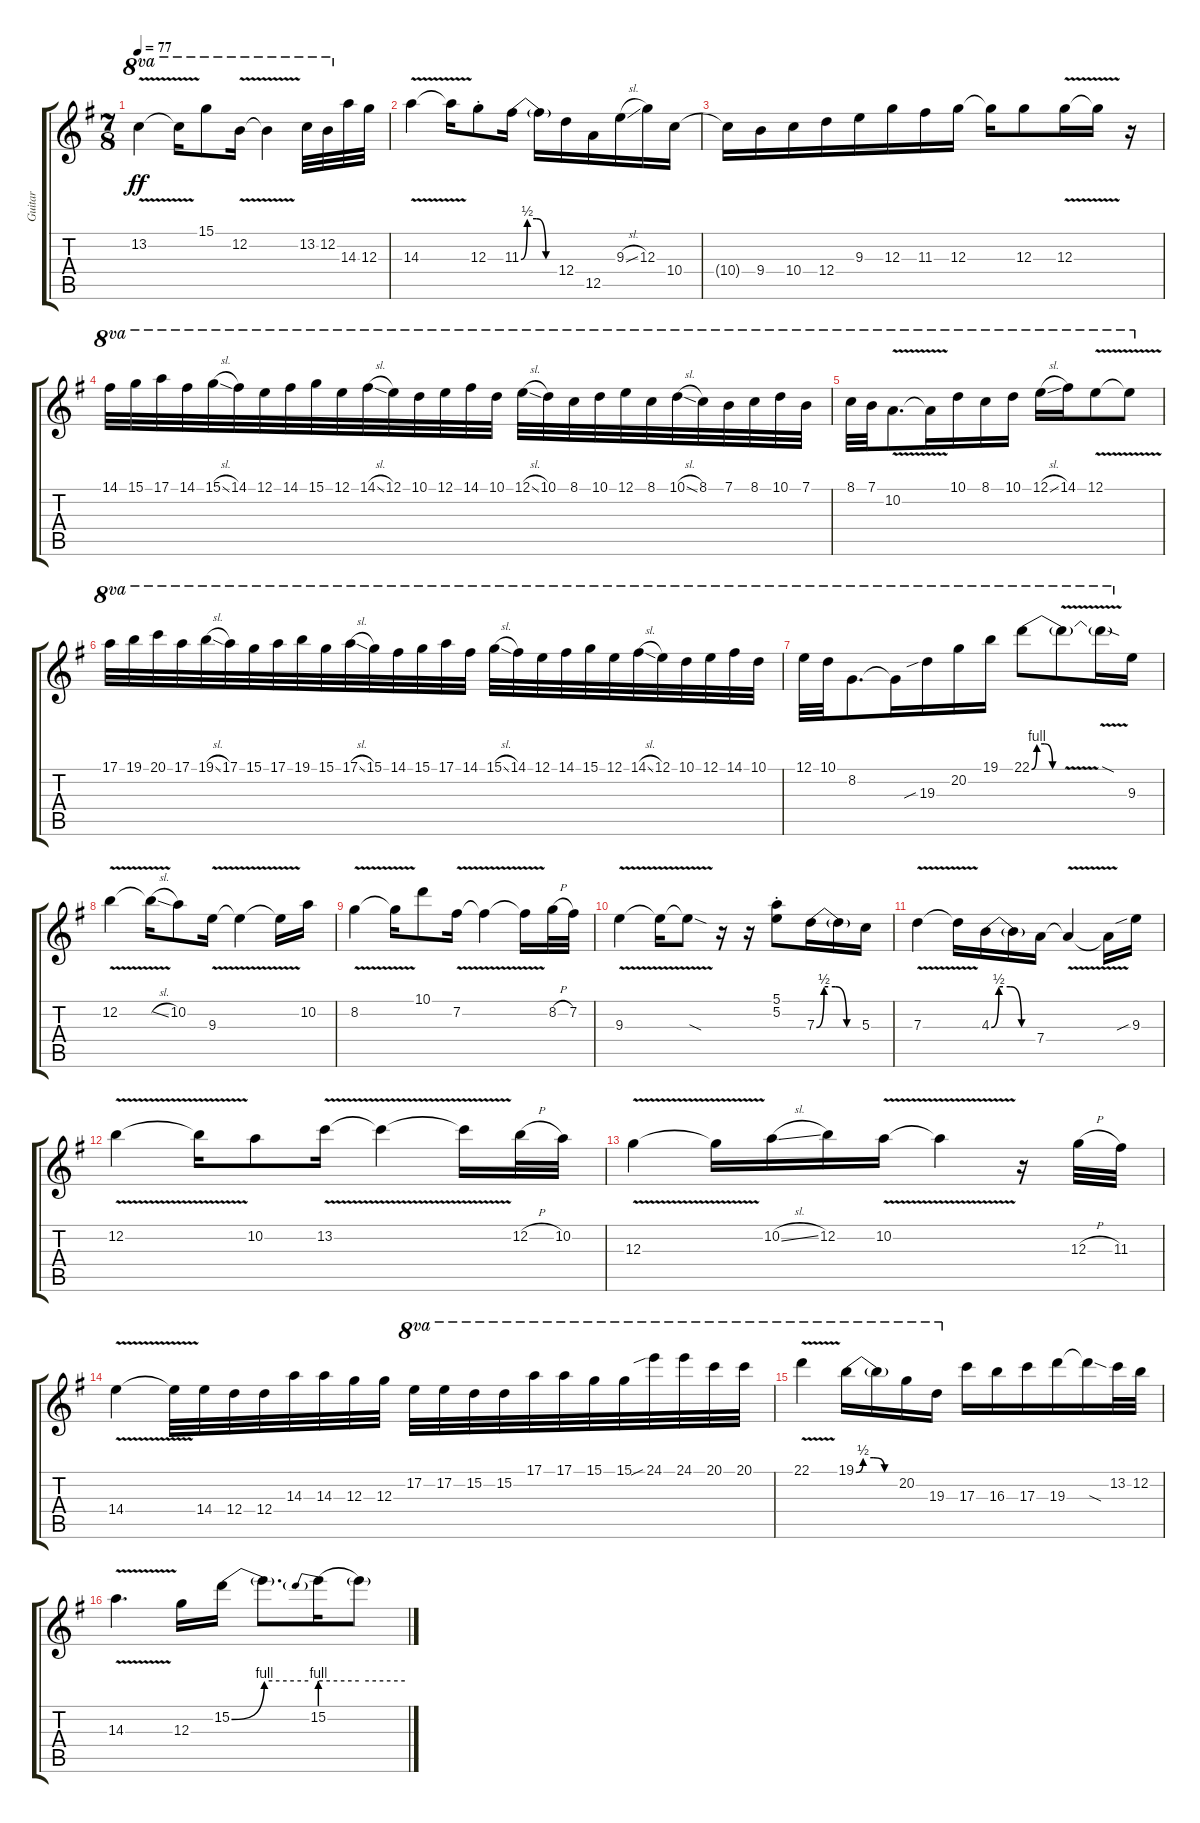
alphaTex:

\track ("Guitar" "Guitar") {instrument distortionguitar}
\staff {score tabs}
\tuning (E4 B3 G3 D3 A2 E2) {hide}
\ts (7 8)
\tempo 77
\clef g2
\ks g
13.2{v}.4{ot 8va dy ff} 13.2{v t}.16{ot 8va} 15.1.8{ot 8va} 12.2{v}.16{ot 8va} 12.2{v t}.4{ot 8va} 13.2.32{ot 8va} 12.2.32{ot 8va} 14.3.32 12.3.32 |
14.3{v}.4 14.3{v t}.16 12.3{st}.8 11.3{be (custom 0 0 10 2 25 2 40 0 60 0)}.16 11.3{t}.16 12.4.16 12.5.16 9.3{sl}.16 12.3.16 10.4.16 |
10.4{t}.16 9.4.16 10.4.16 12.4.16 9.3.16 12.3.16 11.3.16 12.3.16 12.3{t}.16 12.3.8 12.3{v}.16 12.3{v t}.16 r.16 |
14.1.32{ot 8va} 15.1.32{ot 8va} 17.1.32{ot 8va} 14.1.32{ot 8va} 15.1{sl}.32{ot 8va} 14.1.32{ot 8va} 12.1.32{ot 8va} 14.1.32{ot 8va} 15.1.32{ot 8va} 12.1.32{ot 8va} 14.1{sl}.32{ot 8va} 12.1.32{ot 8va} 10.1.32{ot 8va} 12.1.32{ot 8va} 14.1.32{ot 8va} 10.1.32{ot 8va} 12.1{sl}.32{ot 8va} 10.1.32{ot 8va} 8.1.32{ot 8va} 10.1.32{ot 8va} 12.1.32{ot 8va} 8.1.32{ot 8va} 10.1{sl}.32{ot 8va} 8.1.32{ot 8va} 7.1.32{ot 8va} 8.1.32{ot 8va} 10.1.32{ot 8va} 7.1.32{ot 8va} |
8.1.32{ot 8va} 7.1.32{ot 8va} 10.2{v}.8{d ot 8va} 10.2{v t}.16{ot 8va} 10.1.16{ot 8va} 8.1.16{ot 8va} 10.1.16{ot 8va} 12.1{sl}.16{ot 8va} 14.1.16{ot 8va} 12.1{v}.8{ot 8va} 12.1{v t}.8{ot 8va} |
17.1.32{ot 8va} 19.1.32{ot 8va} 20.1.32{ot 8va} 17.1.32{ot 8va} 19.1{sl}.32{ot 8va} 17.1.32{ot 8va} 15.1.32{ot 8va} 17.1.32{ot 8va} 19.1.32{ot 8va} 15.1.32{ot 8va} 17.1{sl}.32{ot 8va} 15.1.32{ot 8va} 14.1.32{ot 8va} 15.1.32{ot 8va} 17.1.32{ot 8va} 14.1.32{ot 8va} 15.1{sl}.32{ot 8va} 14.1.32{ot 8va} 12.1.32{ot 8va} 14.1.32{ot 8va} 15.1.32{ot 8va} 12.1.32{ot 8va} 14.1{sl}.32{ot 8va} 12.1.32{ot 8va} 10.1.32{ot 8va} 12.1.32{ot 8va} 14.1.32{ot 8va} 10.1.32{ot 8va} |
12.1.32{ot 8va} 10.1.32{ot 8va} 8.2.8{d ot 8va} 8.2{t}.16{ot 8va} 19.3{sib}.16{ot 8va} 20.2.16{ot 8va} 19.1.16{ot 8va} 22.1{be (custom 0 0 10 4 25 4 40 0 60 0)}.8{ot 8va} 22.1{v t}.8{ot 8va} 22.1{sod t}.16{ot 8va} 9.3.16 |
12.2{v}.4 12.2{sl t}.16 10.2.8 9.3{v}.16 9.3{v t}.4 9.3{v t}.16 10.2.16 |
8.2{v}.4 8.2{v t}.16 10.1.8 7.2{v}.16 7.2{v t}.4 7.2{v t}.16 8.2{h}.32 7.2.32 |
9.3{v}.4 9.3{v t}.16 9.3{sod t}.8 r.16 r.16 (5.1{st} 5.2{st}).8 7.3{be (custom 0 0 10 2 25 2 40 0 60 0)}.16 7.3{t}.16 5.3.16 |
7.3{v}.4 7.3{v t}.16 4.3{be (custom 0 0 10 2 25 2 40 0 60 0)}.16 4.3{t}.16 7.4.16 7.4{v t}.4 7.4{v t}.16 9.3{sib}.16 |
12.2{v}.4 12.2{v t}.16 10.2.8 13.2{v}.16 13.2{v t}.4 13.2{v t}.16 12.2{h}.32 10.2.32 |
12.3{v}.4 12.3{v t}.16 10.2{sl}.16 12.2.16 10.2{v}.16 10.2{v t}.4 r.16 12.3{h}.32 11.3.32 |
14.4{v}.4 14.4{t}.32 14.4.32 12.4.32 12.4.32 14.3.32 14.3.32 12.3.32 12.3.32 17.2.32{ot 8va} 17.2.32{ot 8va} 15.2.32{ot 8va} 15.2.32{ot 8va} 17.1.32{ot 8va} 17.1.32{ot 8va} 15.1.32{ot 8va} 15.1.32{ot 8va} 24.1{sib}.32{ot 8va} 24.1.32{ot 8va} 20.1.32{ot 8va} 20.1.32{ot 8va} |
22.1{v}.4{ot 8va} 19.1{be (custom 0 0 10 2 25 2 40 0 60 0)}.16{ot 8va} 19.1{t}.16{ot 8va} 20.2.16{ot 8va} 19.3.16{ot 8va} 17.3.16 16.3.16 17.3.16 19.3.16 19.3{sod t}.16 13.2.32 12.2.32 |
14.3{v}.4{d} 12.3.16 15.2{be (bend 0 0 60 4)}.16 15.2{be (hold 0 4 60 4) t}.8{d} 15.2{be (prebend 0 4 60 4)}.16 15.2{be (hold 0 4 60 4) t}.8
